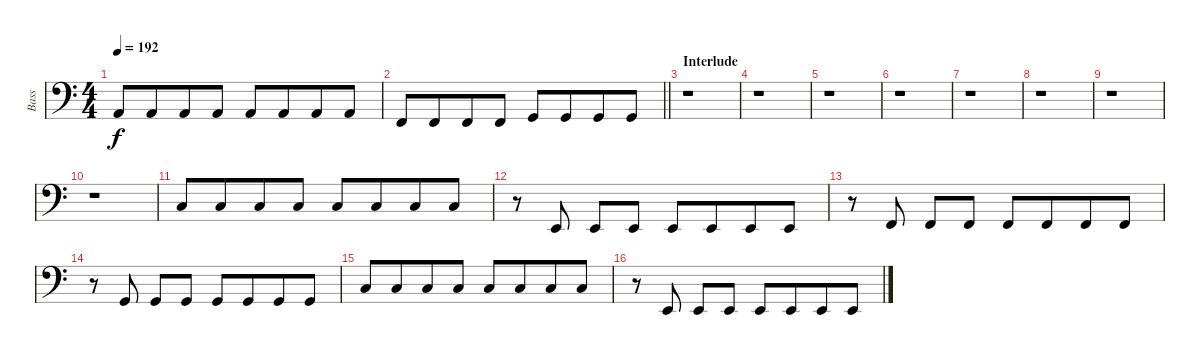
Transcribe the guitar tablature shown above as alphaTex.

\track ("Bass" "Bass") {instrument electricbasspick}
\staff {score}
\tuning (G2 D2 A1 E1) {hide}
\ts (4 4)
\tempo 192
\clef f4
\ks c
0.3.8{dy f} 0.3.8{beam merge} 0.3.8 0.3.8 0.3.8 0.3.8{beam merge} 0.3.8 0.3.8 |
\barLineRight lightlight
1.4.8 1.4.8{beam merge} 1.4.8 1.4.8 3.4.8 3.4.8{beam merge} 3.4.8 3.4.8 |
\section ("" "Interlude")
r.1 |
r.1 |
r.1 |
r.1 |
r.1 |
r.1 |
r.1 |
r.1 |
3.3.8 3.3.8{beam merge} 3.3.8 3.3.8 3.3.8 3.3.8{beam merge} 3.3.8 3.3.8 |
r.8 0.4.8 0.4.8 0.4.8 0.4.8 0.4.8{beam merge} 0.4.8 0.4.8 |
r.8 1.4.8 1.4.8 1.4.8 1.4.8 1.4.8{beam merge} 1.4.8 1.4.8 |
r.8 3.4.8 3.4.8 3.4.8 3.4.8 3.4.8{beam merge} 3.4.8 3.4.8 |
3.3.8 3.3.8{beam merge} 3.3.8 3.3.8 3.3.8 3.3.8{beam merge} 3.3.8 3.3.8 |
r.8 0.4.8 0.4.8 0.4.8 0.4.8 0.4.8{beam merge} 0.4.8 0.4.8
